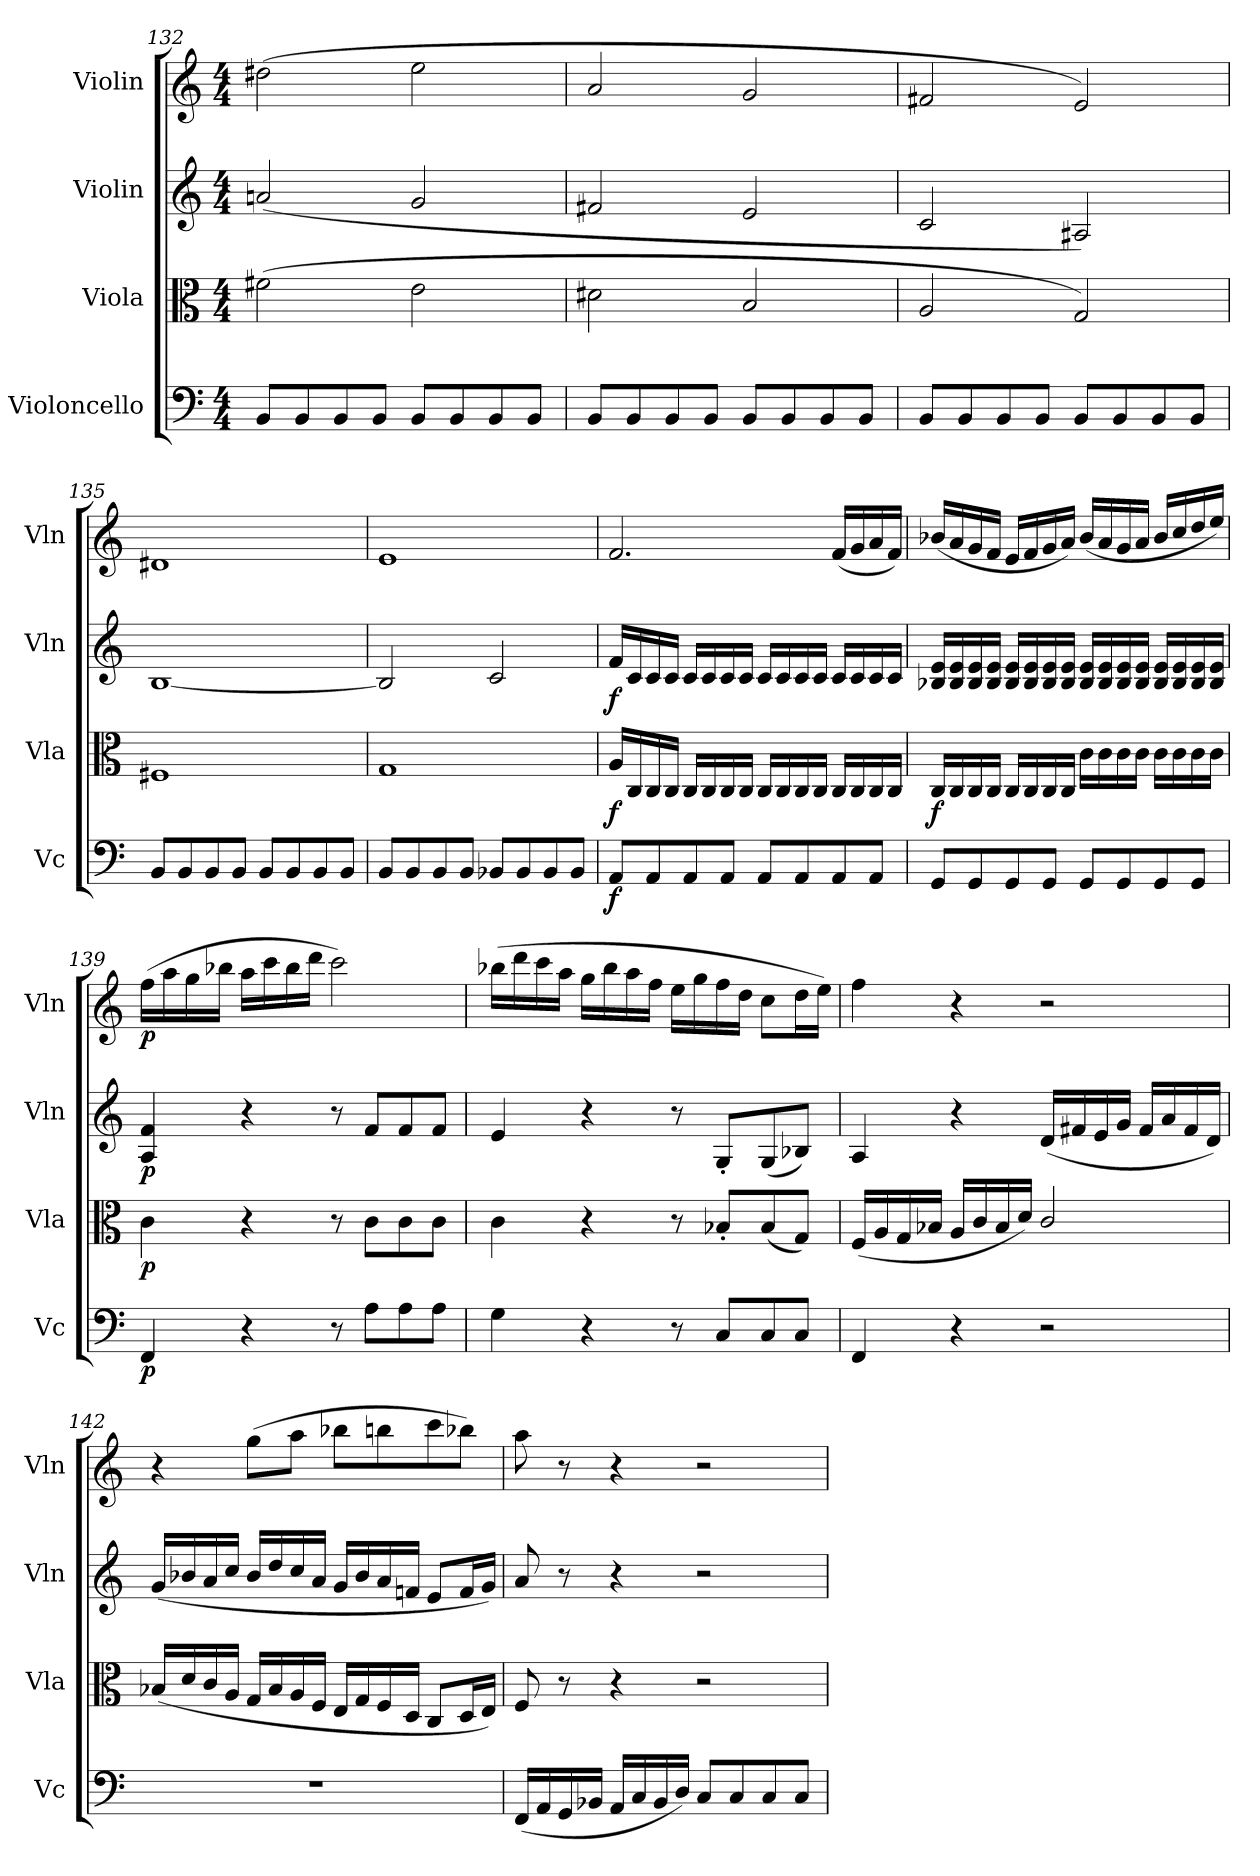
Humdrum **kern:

**kern	**dynam	**kern	**dynam	**kern	**dynam	**kern	**dynam
*part4	*part4	*part3	*part3	*part2	*part2	*part1	*part1
*staff4	*staff4	*staff3	*staff3	*staff2	*staff2	*staff1	*staff1
*I"Violoncello	*	*I"Viola	*	*I"Violin	*	*I"Violin	*
*I'Vc	*	*I'Vla	*	*I'Vln	*	*I'Vln	*
*clefF4	*	*clefC3	*	*clefG2	*	*clefG2	*
*k[]	*	*k[]	*	*k[]	*	*k[]	*
*C:	*	*C:	*	*C:	*	*C:	*
*M4/4	*	*M4/4	*	*M4/4	*	*M4/4	*
=132	=132	=132	=132	=132	=132	=132	=132
8BB/L	.	(2f#X\	.	(2an/	.	(2dd#X\	.
8BB/	.	.	.	.	.	.	.
8BB/	.	.	.	.	.	.	.
8BB/J	.	.	.	.	.	.	.
8BB/L	.	2e\	.	2g/	.	2ee\	.
8BB/	.	.	.	.	.	.	.
8BB/	.	.	.	.	.	.	.
8BB/J	.	.	.	.	.	.	.
=133	=133	=133	=133	=133	=133	=133	=133
8BB/L	.	2d#X\	.	2f#X/	.	2a/	.
8BB/	.	.	.	.	.	.	.
8BB/	.	.	.	.	.	.	.
8BB/J	.	.	.	.	.	.	.
8BB/L	.	2B/	.	2e/	.	2g/	.
8BB/	.	.	.	.	.	.	.
8BB/	.	.	.	.	.	.	.
8BB/J	.	.	.	.	.	.	.
=134	=134	=134	=134	=134	=134	=134	=134
8BB/L	.	2A/	.	2c/	.	2f#X/	.
8BB/	.	.	.	.	.	.	.
8BB/	.	.	.	.	.	.	.
8BB/J	.	.	.	.	.	.	.
8BB/L	.	2G/)	.	2A#X/)	.	2e/)	.
8BB/	.	.	.	.	.	.	.
8BB/	.	.	.	.	.	.	.
8BB/J	.	.	.	.	.	.	.
=135	=135	=135	=135	=135	=135	=135	=135
8BB/L	.	1F#X	.	[1B	.	1d#X	.
8BB/	.	.	.	.	.	.	.
8BB/	.	.	.	.	.	.	.
8BB/J	.	.	.	.	.	.	.
8BB/L	.	.	.	.	.	.	.
8BB/	.	.	.	.	.	.	.
8BB/	.	.	.	.	.	.	.
8BB/J	.	.	.	.	.	.	.
=136	=136	=136	=136	=136	=136	=136	=136
8BB/L	.	1G	.	2B/]	.	1e	.
8BB/	.	.	.	.	.	.	.
8BB/	.	.	.	.	.	.	.
8BB/J	.	.	.	.	.	.	.
8BB-X/L	.	.	.	2c/	.	.	.
8BB-/	.	.	.	.	.	.	.
8BB-/	.	.	.	.	.	.	.
8BB-/J	.	.	.	.	.	.	.
=137	=137	=137	=137	=137	=137	=137	=137
8AA/L	f	16A/LL	f	16f/LL	f	2.f/	.
.	.	16C/	.	16c/	.	.	.
8AA/	.	16C/	.	16c/	.	.	.
.	.	16C/JJ	.	16c/JJ	.	.	.
8AA/	.	16C/LL	.	16c/LL	.	.	.
.	.	16C/	.	16c/	.	.	.
8AA/J	.	16C/	.	16c/	.	.	.
.	.	16C/JJ	.	16c/JJ	.	.	.
8AA/L	.	16C/LL	.	16c/LL	.	.	.
.	.	16C/	.	16c/	.	.	.
8AA/	.	16C/	.	16c/	.	.	.
.	.	16C/JJ	.	16c/JJ	.	.	.
8AA/	.	16C/LL	.	16c/LL	.	(16f/LL	.
.	.	16C/	.	16c/	.	16g/	.
8AA/J	.	16C/	.	16c/	.	16a/	.
.	.	16C/JJ	.	16c/JJ	.	16f/JJ)	.
=138	=138	=138	=138	=138	=138	=138	=138
8GG/L	.	16C/LL	f	16B-X/ 16e/LL	.	(16b-X/LL	.
.	.	16C/	.	16B-/ 16e/	.	16a/	.
8GG/	.	16C/	.	16B-/ 16e/	.	16g/	.
.	.	16C/JJ	.	16B-/ 16e/JJ	.	16f/JJ	.
8GG/	.	16C/LL	.	16B-/ 16e/LL	.	16e/LL	.
.	.	16C/	.	16B-/ 16e/	.	16f/	.
8GG/J	.	16C/	.	16B-/ 16e/	.	16g/	.
.	.	16C/JJ	.	16B-/ 16e/JJ	.	16a/JJ)	.
8GG/L	.	16c\LL	.	16B-/ 16e/LL	.	(16b-/LL	.
.	.	16c\	.	16B-/ 16e/	.	16a/	.
8GG/	.	16c\	.	16B-/ 16e/	.	16g/	.
.	.	16c\JJ	.	16B-/ 16e/JJ	.	16a/JJ	.
8GG/	.	16c\LL	.	16B-/ 16e/LL	.	16b-/LL	.
.	.	16c\	.	16B-/ 16e/	.	16cc/	.
8GG/J	.	16c\	.	16B-/ 16e/	.	16dd/	.
.	.	16c\JJ	.	16B-/ 16e/JJ	.	16ee/JJ)	.
=139	=139	=139	=139	=139	=139	=139	=139
4FF/	p	4c\	p	4A/ 4f/	p	(16ff\LL	p
.	.	.	.	.	.	16aa\	.
.	.	.	.	.	.	16gg\	.
.	.	.	.	.	.	16bb-X\JJ	.
4r	.	4r	.	4r	.	16aa\LL	.
.	.	.	.	.	.	16ccc\	.
.	.	.	.	.	.	16bb-\	.
.	.	.	.	.	.	16ddd\JJ	.
8r	.	8r	.	8r	.	2ccc\)	.
8A\L	.	8c\L	.	8f/L	.	.	.
8A\	.	8c\	.	8f/	.	.	.
8A\J	.	8c\J	.	8f/J	.	.	.
=140	=140	=140	=140	=140	=140	=140	=140
4G\	.	4c\	.	4e/	.	(16bb-X\LL	.
.	.	.	.	.	.	16ddd\	.
.	.	.	.	.	.	16ccc\	.
.	.	.	.	.	.	16aa\JJ	.
4r	.	4r	.	4r	.	16gg\LL	.
.	.	.	.	.	.	16bb-\	.
.	.	.	.	.	.	16aa\	.
.	.	.	.	.	.	16ff\JJ	.
8r	.	8r	.	8r	.	16ee\LL	.
.	.	.	.	.	.	16gg\	.
8C/L	.	8B-X'/L	.	8G'/L	.	16ff\	.
.	.	.	.	.	.	16dd\JJ	.
8C/	.	(8B-/	.	(8G/	.	8cc\L	.
8C/J	.	8G/J)	.	8B-X/J)	.	16dd\L	.
.	.	.	.	.	.	16ee\JJ)	.
=141	=141	=141	=141	=141	=141	=141	=141
4FF/	.	(16F/LL	.	4A/	.	4ff\	.
.	.	16A/	.	.	.	.	.
.	.	16G/	.	.	.	.	.
.	.	16B-X/JJ	.	.	.	.	.
4r	.	16A/LL	.	4r	.	4r	.
.	.	16c/	.	.	.	.	.
.	.	16B-/	.	.	.	.	.
.	.	16d/JJ)	.	.	.	.	.
2r	.	2c/	.	(16d/LL	.	2r	.
.	.	.	.	16f#X/	.	.	.
.	.	.	.	16e/	.	.	.
.	.	.	.	16g/JJ	.	.	.
.	.	.	.	16f#/LL	.	.	.
.	.	.	.	16a/	.	.	.
.	.	.	.	16f#/	.	.	.
.	.	.	.	16d/JJ)	.	.	.
=142	=142	=142	=142	=142	=142	=142	=142
1r	.	(16B-X/LL	.	(16g/LL	.	4r	.
.	.	16d/	.	16b-X/	.	.	.
.	.	16c/	.	16a/	.	.	.
.	.	16A/JJ	.	16cc/JJ	.	.	.
.	.	16G/LL	.	16b-/LL	.	(8gg\L	.
.	.	16B-/	.	16dd/	.	.	.
.	.	16A/	.	16cc/	.	8aa\J	.
.	.	16F/JJ	.	16a/JJ	.	.	.
.	.	16E/LL	.	16g/LL	.	8bb-X\L	.
.	.	16G/	.	16b-/	.	.	.
.	.	16F/	.	16a/	.	8bbn\	.
.	.	16D/JJ	.	16fn/JJ	.	.	.
.	.	8C/L	.	8e/L	.	8ccc\	.
.	.	16D/L	.	16f/L	.	8bb-X\J)	.
.	.	16E/JJ)	.	16g/JJ)	.	.	.
=143	=143	=143	=143	=143	=143	=143	=143
(16FF/LL	.	8F/	.	8a/	.	8aa\	.
16AA/	.	.	.	.	.	.	.
16GG/	.	8r	.	8r	.	8r	.
16BB-X/JJ	.	.	.	.	.	.	.
16AA/LL	.	4r	.	4r	.	4r	.
16C/	.	.	.	.	.	.	.
16BB-/	.	.	.	.	.	.	.
16D/JJ)	.	.	.	.	.	.	.
8C/L	.	2r	.	2r	.	2r	.
8C/	.	.	.	.	.	.	.
8C/	.	.	.	.	.	.	.
8C/J	.	.	.	.	.	.	.
=	=	=	=	=	=	=	=
*-	*-	*-	*-	*-	*-	*-	*-
